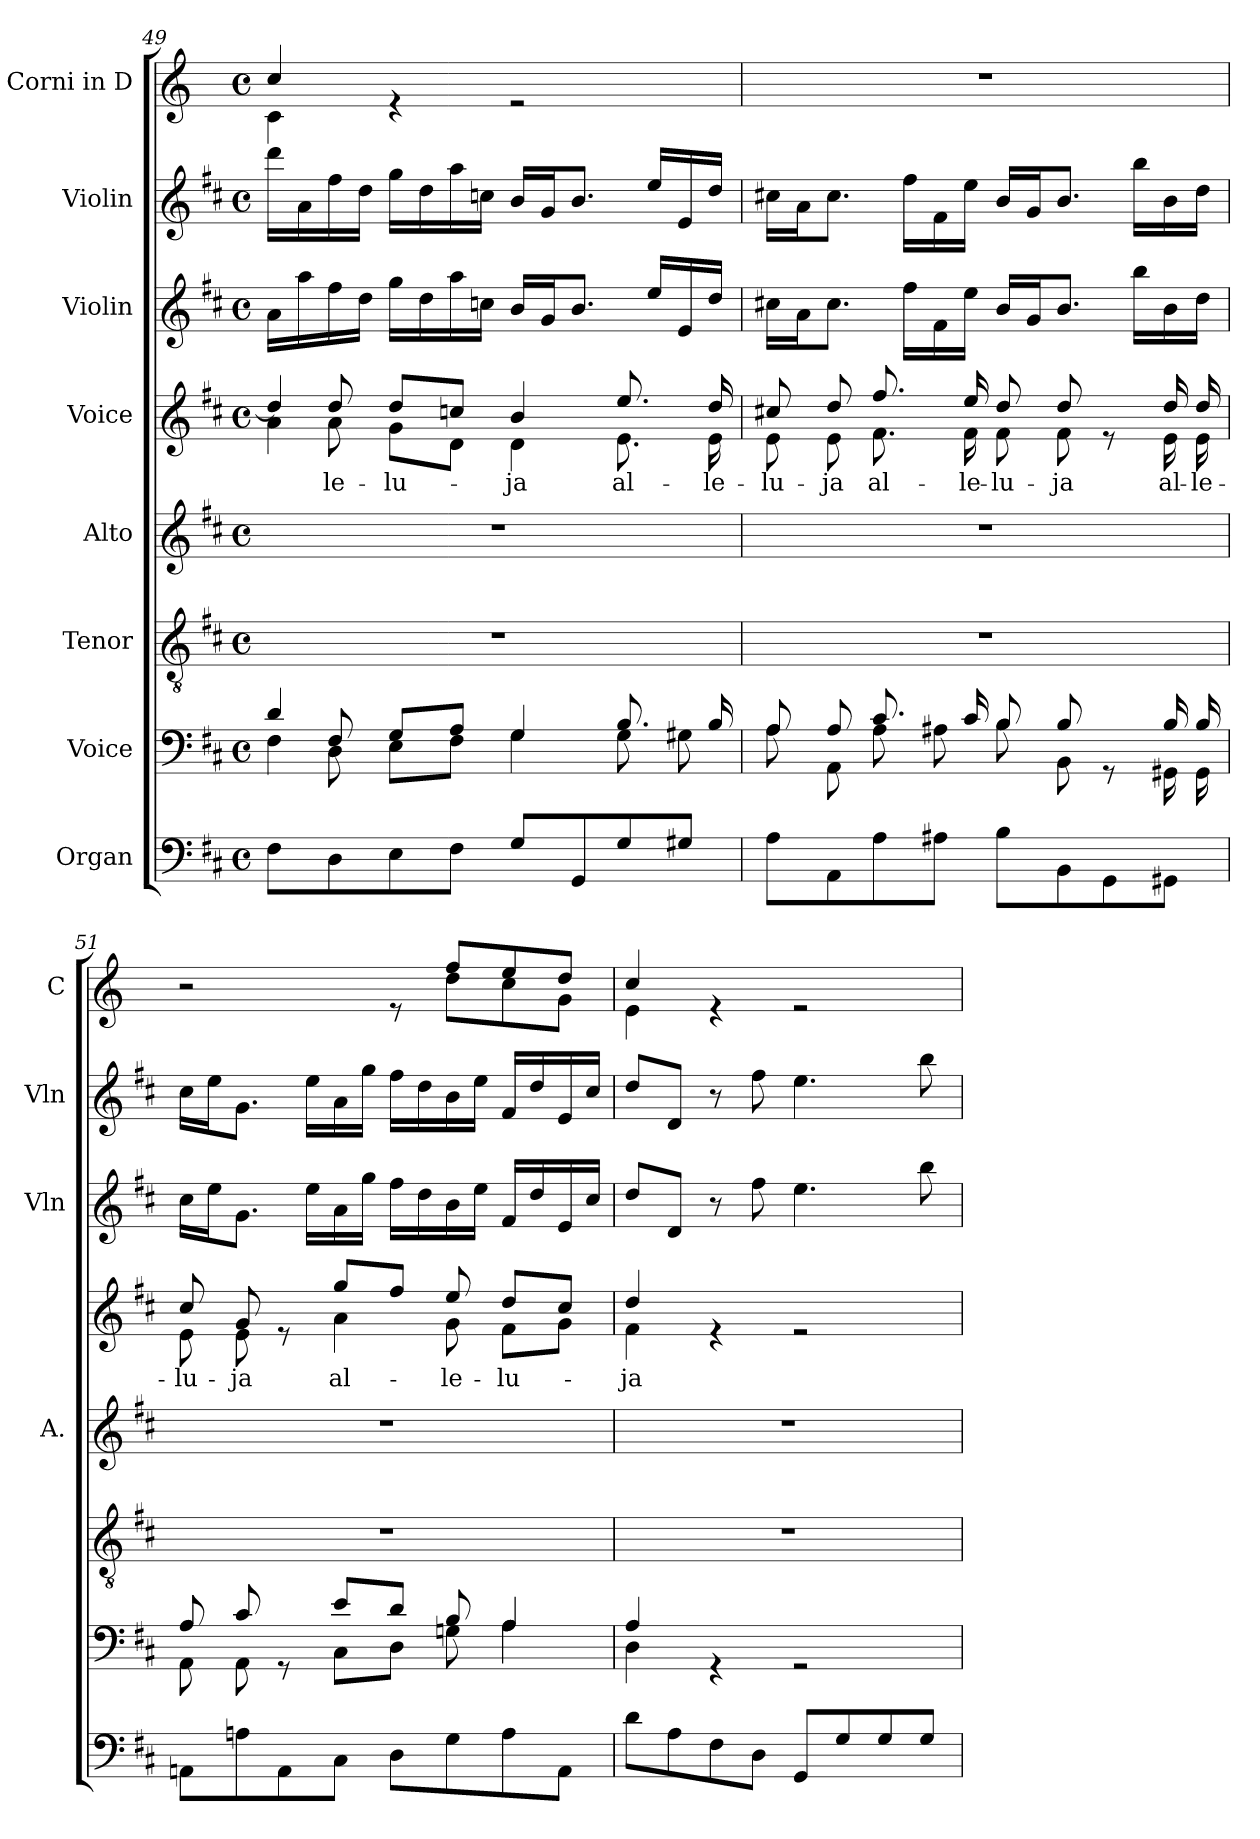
**kern	**kern	**kern	**kern	**kern	**text	**kern	**kern	**kern
*part8	*part7	*part6	*part5	*part4	*part4	*part3	*part2	*part1
*staff8	*staff7	*staff6	*staff5	*staff4	*staff4	*staff3	*staff2	*staff1
*I"Organ	*I"Voice	*I"Tenor	*I"Alto	*I"Voice	*	*I"Violin	*I"Violin	*I"Corni in D
*	*	*	*I'A.	*	*	*I'Vln	*I'Vln	*I'C
*clefF4	*clefF4	*clefGv2	*clefG2	*clefG2	*	*clefG2	*clefG2	*clefG2
*	*	*	*	*	*	*	*	*ITrd6c10
*k[f#c#]	*k[f#c#]	*k[f#c#]	*k[f#c#]	*k[f#c#]	*	*k[f#c#]	*k[f#c#]	*k[f#c#]
*M4/4	*M4/4	*M4/4	*M4/4	*M4/4	*	*M4/4	*M4/4	*M4/4
*met(c)	*met(c)	*met(c)	*met(c)	*met(c)	*	*met(c)	*met(c)	*met(c)
=49	=49	=49	=49	=49	=49	=49	=49	=49
*	*^	*	*	*^	*	*	*	*^
8F#\L	8d/J	8F#\J	1r	1r	8dd/J]	8a\J	.	16a\LL	16ddd\LL	4d/	4D\
.	.	.	.	.	.	.	.	16aa\	16a\	.	.
!	!	!	!	!	!	!	!LO:LY:b	!	!	!	!
8D\	8F#/	8D\	.	.	8dd/	8a\	-le-	16ff#\	16ff#\	.	.
.	.	.	.	.	.	.	.	16dd\JJ	16dd\JJ	.	.
!	!	!	!	!	!	!	!LO:LY:b	!	!	!	!
8E\	8G/L	8E\L	.	.	8dd/L	8g\L	-lu-	16gg\LL	16gg\LL	4re	2.ryy
.	.	.	.	.	.	.	.	16dd\	16dd\	.	.
8F#\J	8A/J	8F#\J	.	.	8ccn/J	8d\J	.	16aa\	16aa\	.	.
.	.	.	.	.	.	.	.	16ccn\JJ	16ccn\JJ	.	.
!	!	!	!	!	!	!	!LO:LY:b	!	!	!	!
8G/L	4G/	4G\	.	.	4b/	4d\	-ja	16b/LL	16b/LL	2re	.
.	.	.	.	.	.	.	.	16g/J	16g/J	.	.
8GG/	.	.	.	.	.	.	.	8.b/J	8.b/J	.	.
!	!	!	!	!	!	!	!LO:LY:b	!	!	!	!
8G/	8.B/	8G\	.	.	8.ee/	8.e\	al-	.	.	.	.
.	.	.	.	.	.	.	.	16ee/LL	16ee/LL	.	.
8G#X/J	.	8G#X\	.	.	.	.	.	16e/	16e/	.	.
!	!	!	!	!	!	!	!LO:LY:b	!	!	!	!
.	16B/	.	.	.	16dd/	16e\	-le-	16dd/JJ	16dd/JJ	.	.
*	*	*	*	*	*	*	*	*	*	*v	*v
=50	=50	=50	=50	=50	=50	=50	=50	=50	=50	=50
!	!	!	!	!	!	!	!LO:LY:b	!	!	!
8A\L	8A/	8A\	1r	1r	8cc#X/	8e\	-lu-	16cc#X\LL	16cc#X\LL	1r
.	.	.	.	.	.	.	.	16a\J	16a\J	.
!	!	!	!	!	!	!	!LO:LY:b	!	!	!
8AA\	8A/	8AA\	.	.	8dd/	8e\	-ja	8.cc#\J	8.cc#\J	.
!	!	!	!	!	!	!	!LO:LY:b	!	!	!
8A\	8.c#/	8A\	.	.	8.ff#/	8.f#\	al-	.	.	.
.	.	.	.	.	.	.	.	16ff#\LL	16ff#\LL	.
8A#X\J	.	8A#X\	.	.	.	.	.	16f#\	16f#\	.
!	!	!	!	!	!	!	!LO:LY:b	!	!	!
.	16c#/	.	.	.	16ee/	16f#\	-le-	16ee\JJ	16ee\JJ	.
!	!	!	!	!	!	!	!LO:LY:b	!	!	!
8B\L	8B/	8B\	.	.	8dd/	8f#\	-lu-	16b/LL	16b/LL	.
.	.	.	.	.	.	.	.	16g/J	16g/J	.
!	!	!	!	!	!	!	!LO:LY:b	!	!	!
8BB\	8B/	8BB\	.	.	8dd/	8f#\	-ja	8.b/J	8.b/J	.
8GG\	8rGG	8ryy	.	.	8re	8ryy	.	.	.	.
.	.	.	.	.	.	.	.	16bb\LL	16bb\LL	.
!	!	!	!	!	!	!	!LO:LY:b	!	!	!
8GG#X\J	16B/	16GG#X\	.	.	16dd/	16e\	al-	16b\	16b\	.
!	!	!	!	!	!	!	!LO:LY:b	!	!	!
.	16B/	16GG#\	.	.	16dd/	16e\	-le-	16dd\JJ	16dd\JJ	.
!!LO:LB:g=z
=51	=51	=51	=51	=51	=51	=51	=51	=51	=51	=51
!	!	!	!	!	!	!	!LO:LY:b	!	!	!
*	*	*	*	*	*	*	*	*	*	*^
8AAn\L	8A/	8AA\	1r	1r	8cc#/	8e\	-lu-	16cc#\LL	16cc#\LL	2r	8ryy
.	.	.	.	.	.	.	.	16ee\J	16ee\J	.	.
*	*	*	*	*	*	*	*	*	*	*v	*v
!	!	!	!	!	!	!	!LO:LY:b	!	!	!
8An\	8c#/	8AA\	.	.	8g/	8e\	-ja	8.g\J	8.g\J	.
8AA\	8rGG	8ryy	.	.	8re	8ryy	.	.	.	.
.	.	.	.	.	.	.	.	16ee\LL	16ee\LL	.
!	!	!	!	!	!	!	!LO:LY:b	!	!	!
8C#\J	8e/L	8C#\L	.	.	8gg/L	4a\	al-	16a\	16a\	.
.	.	.	.	.	.	.	.	16gg\JJ	16gg\JJ	.
8D\L	8d/J	8D\J	.	.	8ff#/J	.	.	16ff#\LL	16ff#\LL	8re
.	.	.	.	.	.	.	.	16dd\	16dd\	.
!	!	!	!	!	!	!	!LO:LY:b	!	!	!
*	*	*	*	*	*	*	*	*	*	*^
8G\	8B/	8Gn\	.	.	8ee/	8g\	-le-	16b\	16b\	8g/L	8e\L
.	.	.	.	.	.	.	.	16ee\JJ	16ee\JJ	.	.
!	!	!	!	!	!	!	!LO:LY:b	!	!	!	!
8A\	4A/	4A\	.	.	8dd/L	8f#\L	-lu-	16f#/LL	16f#/LL	8f#/	8d\
.	.	.	.	.	.	.	.	16dd/	16dd/	.	.
8AA\J	.	.	.	.	8cc#/J	8g\J	.	16e/	16e/	8e/J	8A\J
.	.	.	.	.	.	.	.	16cc#/JJ	16cc#/JJ	.	.
=52	=52	=52	=52	=52	=52	=52	=52	=52	=52	=52	=52
!	!	!	!	!	!	!	!LO:LY:b	!	!	!	!
8d\L	4A/	4D\	1r	1r	4dd/	4f#\	-ja	8dd/L	8dd/L	4d/	4F#\
8A\	.	.	.	.	.	.	.	8d/J	8d/J	.	.
8F#\	4rGG	2.ryy	.	.	4re	2.ryy	.	8r	8r	4re	2.ryy
8D\J	.	.	.	.	.	.	.	8ff#\	8ff#\	.	.
8GG/L	2rGG	.	.	.	2re	.	.	4.ee\	4.ee\	2re	.
8G/	.	.	.	.	.	.	.	.	.	.	.
8G/	.	.	.	.	.	.	.	.	.	.	.
8G/J	.	.	.	.	.	.	.	8bb\	8bb\	.	.
*	*v	*v	*	*	*v	*v	*	*	*	*v	*v
=	=	=	=	=	=	=	=	=
*-	*-	*-	*-	*-	*-	*-	*-	*-
